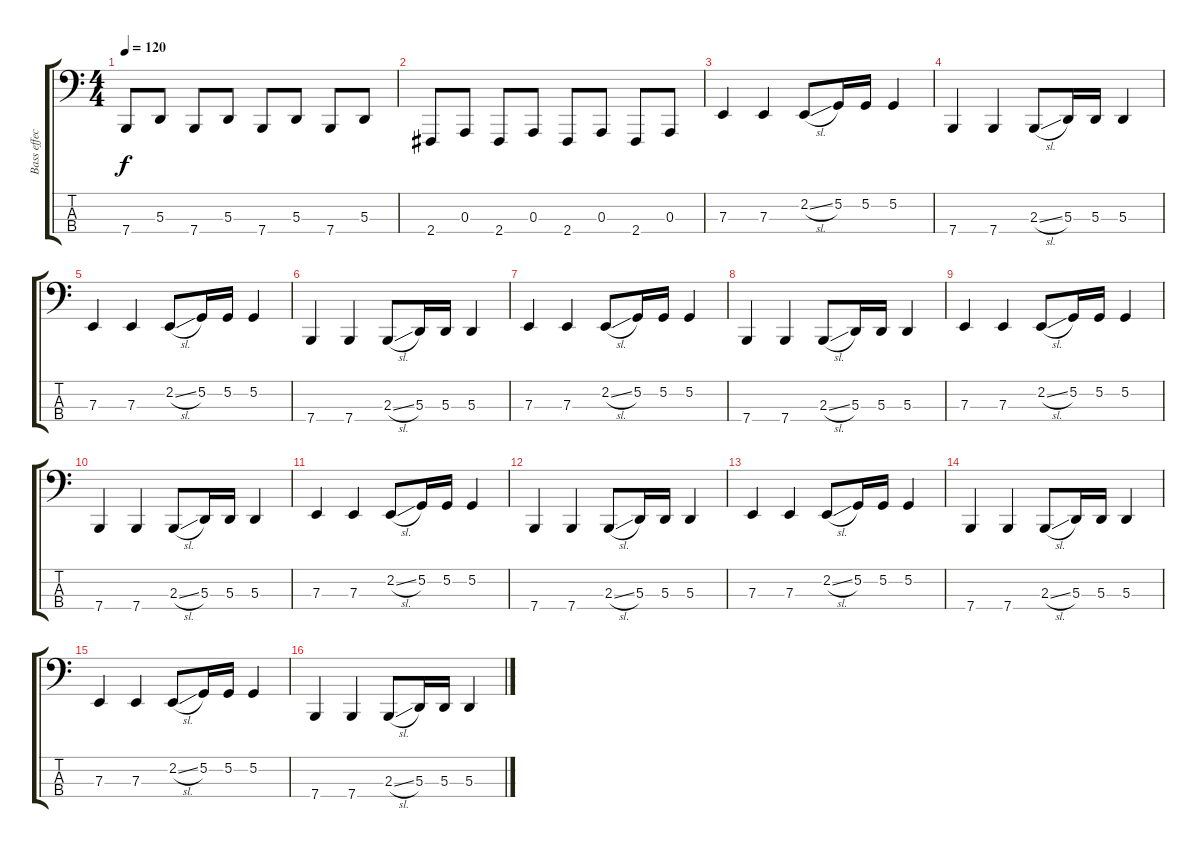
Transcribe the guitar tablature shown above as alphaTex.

\track ("Bass effect" "Bass effec") {instrument tuba}
\staff {score tabs}
\tuning (G2 D2 A1 E1) {hide}
\ts (4 4)
\tempo 120
\clef f4
\ks c
7.4.8{dy f} 5.3.8 7.4.8 5.3.8 7.4.8 5.3.8 7.4.8 5.3.8 |
2.4.8 0.3.8 2.4.8 0.3.8 2.4.8 0.3.8 2.4.8 0.3.8 |
7.3.4 7.3.4 2.2{sl}.8 5.2.16 5.2.16 5.2.4 |
7.4.4 7.4.4 2.3{sl}.8 5.3.16 5.3.16 5.3.4 |
7.3.4 7.3.4 2.2{sl}.8 5.2.16 5.2.16 5.2.4 |
7.4.4 7.4.4 2.3{sl}.8 5.3.16 5.3.16 5.3.4 |
7.3.4 7.3.4 2.2{sl}.8 5.2.16 5.2.16 5.2.4 |
7.4.4 7.4.4 2.3{sl}.8 5.3.16 5.3.16 5.3.4 |
7.3.4 7.3.4 2.2{sl}.8 5.2.16 5.2.16 5.2.4 |
7.4.4 7.4.4 2.3{sl}.8 5.3.16 5.3.16 5.3.4 |
7.3.4 7.3.4 2.2{sl}.8 5.2.16 5.2.16 5.2.4 |
7.4.4 7.4.4 2.3{sl}.8 5.3.16 5.3.16 5.3.4 |
7.3.4 7.3.4 2.2{sl}.8 5.2.16 5.2.16 5.2.4 |
7.4.4 7.4.4 2.3{sl}.8 5.3.16 5.3.16 5.3.4 |
7.3.4 7.3.4 2.2{sl}.8 5.2.16 5.2.16 5.2.4 |
7.4.4 7.4.4 2.3{sl}.8 5.3.16 5.3.16 5.3.4
